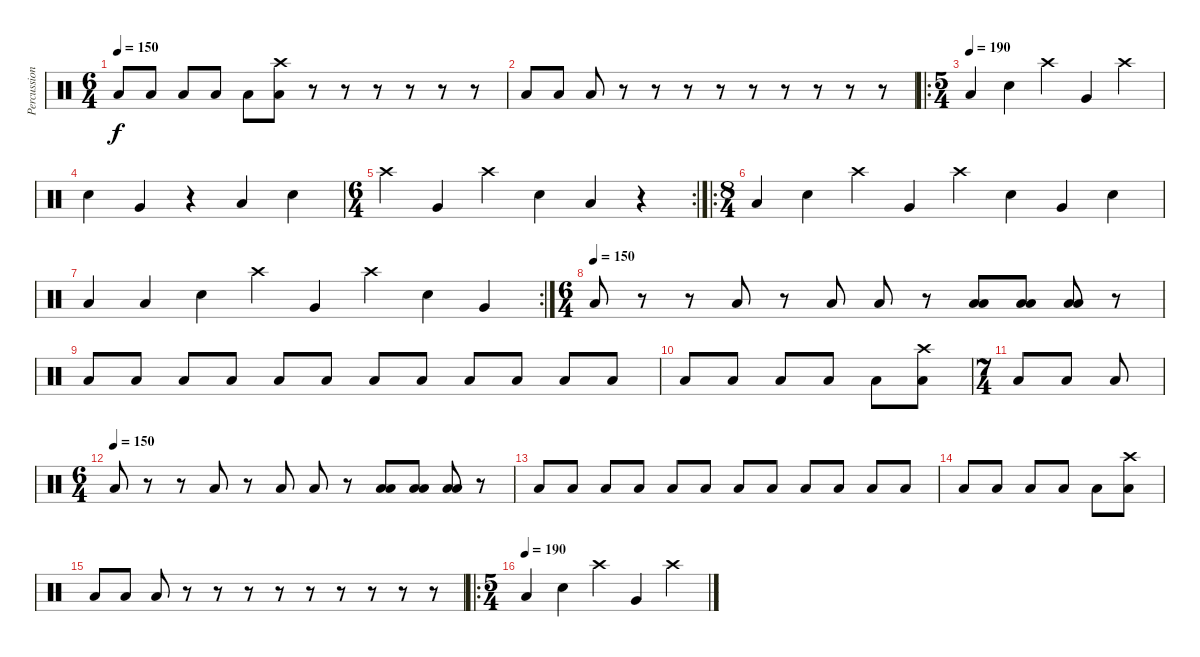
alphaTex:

\track ("Percussion" "Percussion") {instrument percussion}
\staff {score}
\articulation defaults
\ts (6 4)
\tempo 150
\clef neutral
\ks c "Low Floor Tom (hit)".8{dy f} "Low Floor Tom (hit)".8 "Low Floor Tom (hit)".8 "Low Floor Tom (hit)".8 "Low Floor Tom (hit)".8
("Crash high (hit)" "Low Floor Tom (hit)").8 r.8 r.8 r.8 r.8 r.8 r.8 |
"Low Floor Tom (hit)".8 "Low Floor Tom (hit)".8 "Low Floor Tom (hit)".8 r.8 r.8 r.8 r.8 r.8 r.8 r.8 r.8 r.8 |
\ro
\ts (5 4)
\tempo (190)
"Low Floor Tom (hit)".4 "Snare (hit) 2".4 "Crash high (hit)".4 "Very Low Tom (hit)".4 "Crash high (hit)".4 |
"Snare (hit) 2".4 "Very Low Tom (hit)".4 r.4 "Low Floor Tom (hit)".4 "Snare (hit) 2".4 |
\rc 2
\ts (6 4)
"Crash high (hit)".4 "Very Low Tom (hit)".4 "Crash high (hit)".4 "Snare (hit) 2".4 "Low Floor Tom (hit)".4 r.4 |
\ro
\ts (8 4)
"Low Floor Tom (hit)".4 "Snare (hit) 2".4 "Crash high (hit)".4 "Very Low Tom (hit)".4 "Crash high (hit)".4 "Snare (hit) 2".4 "Very Low Tom (hit)".4 "Snare (hit) 2".4 |
\rc 2 "Low Floor Tom (hit)".4 "Low Floor Tom (hit)".4 "Snare (hit) 2".4 "Crash high (hit)".4 "Very Low Tom (hit)".4 "Crash high (hit)".4 "Snare (hit) 2".4 "Very Low Tom (hit)".4
|
\ts (6 4)
\tempo (150)
"Low Floor Tom (hit)".8 r.8 r.8 "Low Floor Tom (hit)".8 r.8 "Low Floor Tom (hit)".8 "Low Floor Tom (hit)".8 r.8 ("Low Floor Tom (hit)" "Low Floor Tom (hit)").8 ("Low Floor Tom (hit)" "Low Floor Tom (hit)").8 ("Low Floor Tom (hit)" "Low Floor Tom (hit)").8 r.8 |
"Low Floor Tom (hit)".8 "Low Floor Tom (hit)".8 "Low Floor Tom (hit)".8 "Low Floor Tom (hit)".8 "Low Floor Tom (hit)".8 "Low Floor Tom (hit)".8 "Low Floor Tom (hit)".8 "Low Floor Tom (hit)".8 "Low Floor Tom (hit)".8 "Low Floor Tom (hit)".8 "Low Floor Tom (hit)".8 "Low Floor Tom (hit)".8 |
"Low Floor Tom (hit)".8 "Low Floor Tom (hit)".8 "Low Floor Tom (hit)".8 "Low Floor Tom (hit)".8 "Low Floor Tom (hit)".8 ("Crash high (hit)" "Low Floor Tom (hit)").8 |
\ts (7 4)
"Low Floor Tom (hit)".8 "Low Floor Tom (hit)".8 "Low Floor Tom (hit)".8 |
\ts (6 4)
\tempo (150)
"Low Floor Tom (hit)".8 r.8 r.8 "Low Floor Tom (hit)".8 r.8 "Low Floor Tom (hit)".8 "Low Floor Tom (hit)".8 r.8 ("Low Floor Tom (hit)" "Low Floor Tom (hit)").8 ("Low Floor Tom (hit)" "Low Floor Tom (hit)").8 ("Low Floor Tom (hit)" "Low Floor Tom (hit)").8 r.8 |
"Low Floor Tom (hit)".8 "Low Floor Tom (hit)".8 "Low Floor Tom (hit)".8 "Low Floor Tom (hit)".8 "Low Floor Tom (hit)".8 "Low Floor Tom (hit)".8 "Low Floor Tom (hit)".8 "Low Floor Tom (hit)".8 "Low Floor Tom (hit)".8 "Low Floor Tom (hit)".8 "Low Floor Tom (hit)".8 "Low Floor Tom (hit)".8 |
"Low Floor Tom (hit)".8 "Low Floor Tom (hit)".8 "Low Floor Tom (hit)".8 "Low Floor Tom (hit)".8 "Low Floor Tom (hit)".8 ("Crash high (hit)" "Low Floor Tom (hit)").8 |
"Low Floor Tom (hit)".8 "Low Floor Tom (hit)".8 "Low Floor Tom (hit)".8 r.8 r.8 r.8 r.8 r.8 r.8 r.8 r.8 r.8 |
\ro
\ts (5 4)
\tempo (190)
"Low Floor Tom (hit)".4 "Snare (hit) 2".4 "Crash high (hit)".4 "Very Low Tom (hit)".4 "Crash high (hit)".4
